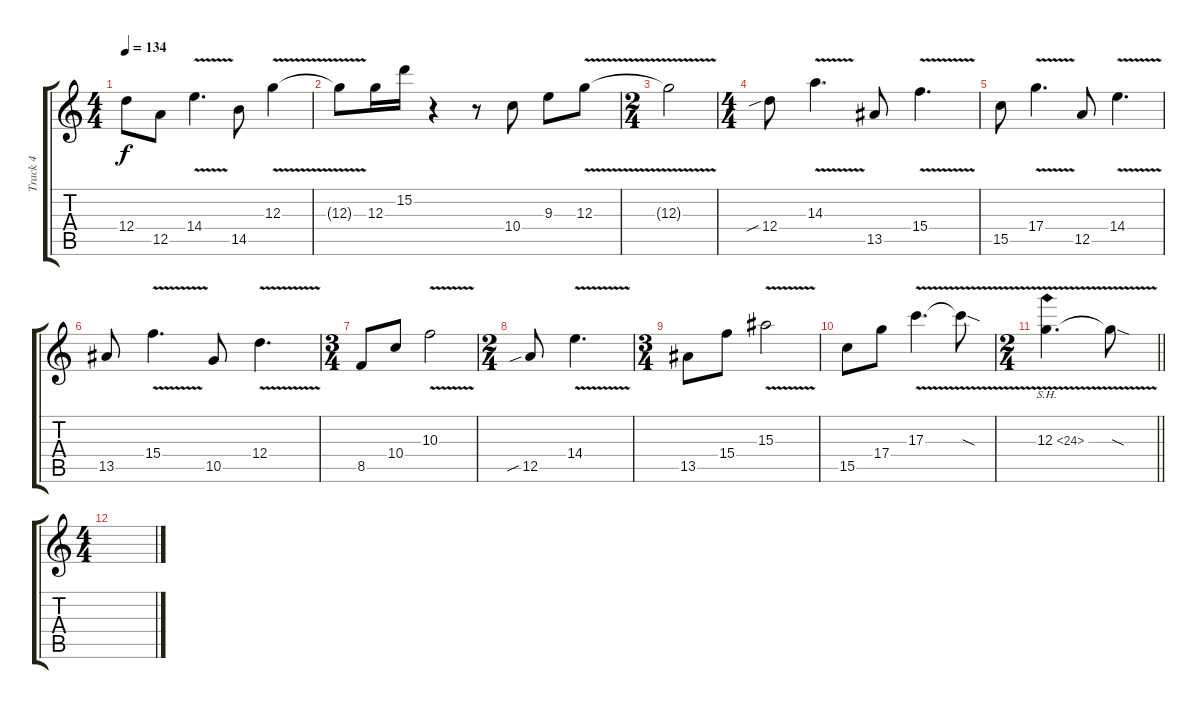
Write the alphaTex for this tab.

\track ("Track 4" "Track 4") {instrument distortionguitar}
\staff {score tabs}
\tuning (E4 B3 G3 D3 A2 E2) {hide}
\ts (4 4)
\tempo 134
\clef g2
\ks c
12.4{t}.8{dy f} 12.5.8 14.4{v}.4{d} 14.5.8 12.3{v}.4 |
12.3{t}.8 12.3.16 15.2.16 r.4 r.8 10.4.8 9.3.8 12.3{v}.8 |
\ts (2 4)
12.3{t}.2 |
\ts (4 4)
12.4{sib}.8 14.3{v}.4{d} 13.5.8 15.4{v}.4{d} |
15.5.8 17.4{v}.4{d} 12.5.8 14.4{v}.4{d} |
13.5.8 15.4{v}.4{d} 10.5.8 12.4{v}.4{d} |
\ts (3 4)
8.5.8 10.4.8 10.3{v}.2 |
\ts (2 4)
12.5{sib}.8 14.4{v}.4{d} |
\ts (3 4)
13.5.8 15.4.8 15.3{v}.2 |
15.5.8 17.4.8 17.3{v}.4{d} 17.3{sod t}.8 |
\ts (2 4)
\barLineRight lightlight
12.3{sh 12 v}.4{d} 12.3{sod t}.8 |
\ts (4 4)
